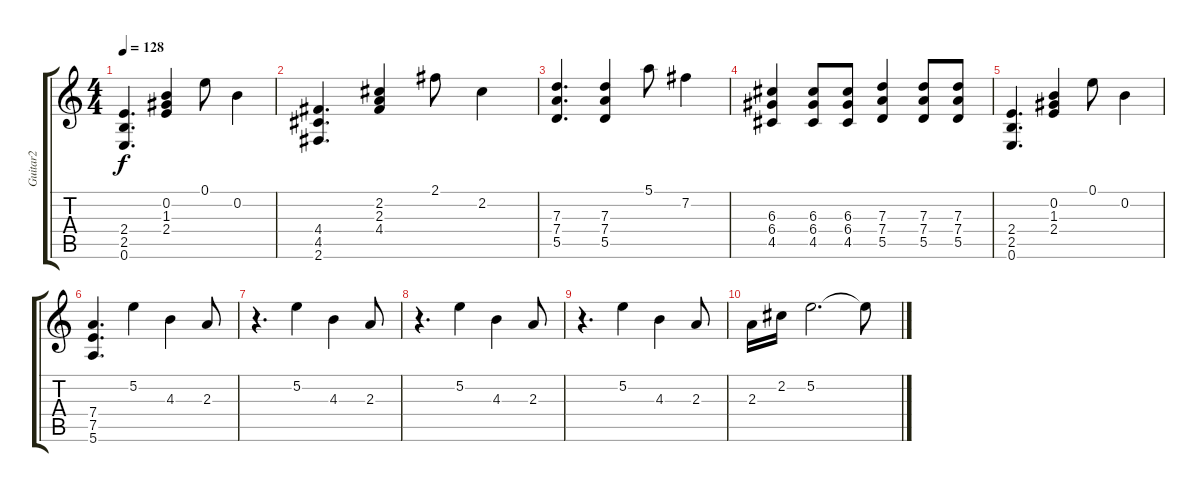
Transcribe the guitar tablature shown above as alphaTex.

\track ("Guitar2" "Guitar2") {instrument overdrivenguitar}
\staff {score tabs}
\tuning (E4 B3 G3 D3 A2 E2) {hide}
\ts (4 4)
\tempo 128
\clef g2
\ks c
(2.4 2.5 0.6).4{d dy f} (0.2 1.3 2.4).4 0.1.8 0.2.4 |
(4.4 4.5 2.6).4{d} (2.2 2.3 4.4).4 2.1.8 2.2.4 |
(7.3 7.4 5.5).4{d} (7.3 7.4 5.5).4 5.1.8 7.2.4 |
(6.3 6.4 4.5).4 (6.3 6.4 4.5).8 (6.3 6.4 4.5).8 (7.3 7.4 5.5).4 (7.3 7.4 5.5).8 (7.3 7.4 5.5).8 |
(2.4 2.5 0.6).4{d} (0.2 1.3 2.4).4 0.1.8 0.2.4 |
(7.4 7.5 5.6).4{d} 5.2.4 4.3.4 2.3.8 |
r.4{d} 5.2.4 4.3.4 2.3.8 |
r.4{d} 5.2.4 4.3.4 2.3.8 |
r.4{d} 5.2.4 4.3.4 2.3.8 |
2.3.16 2.2.16 5.2.2{d} 5.2{t}.8
